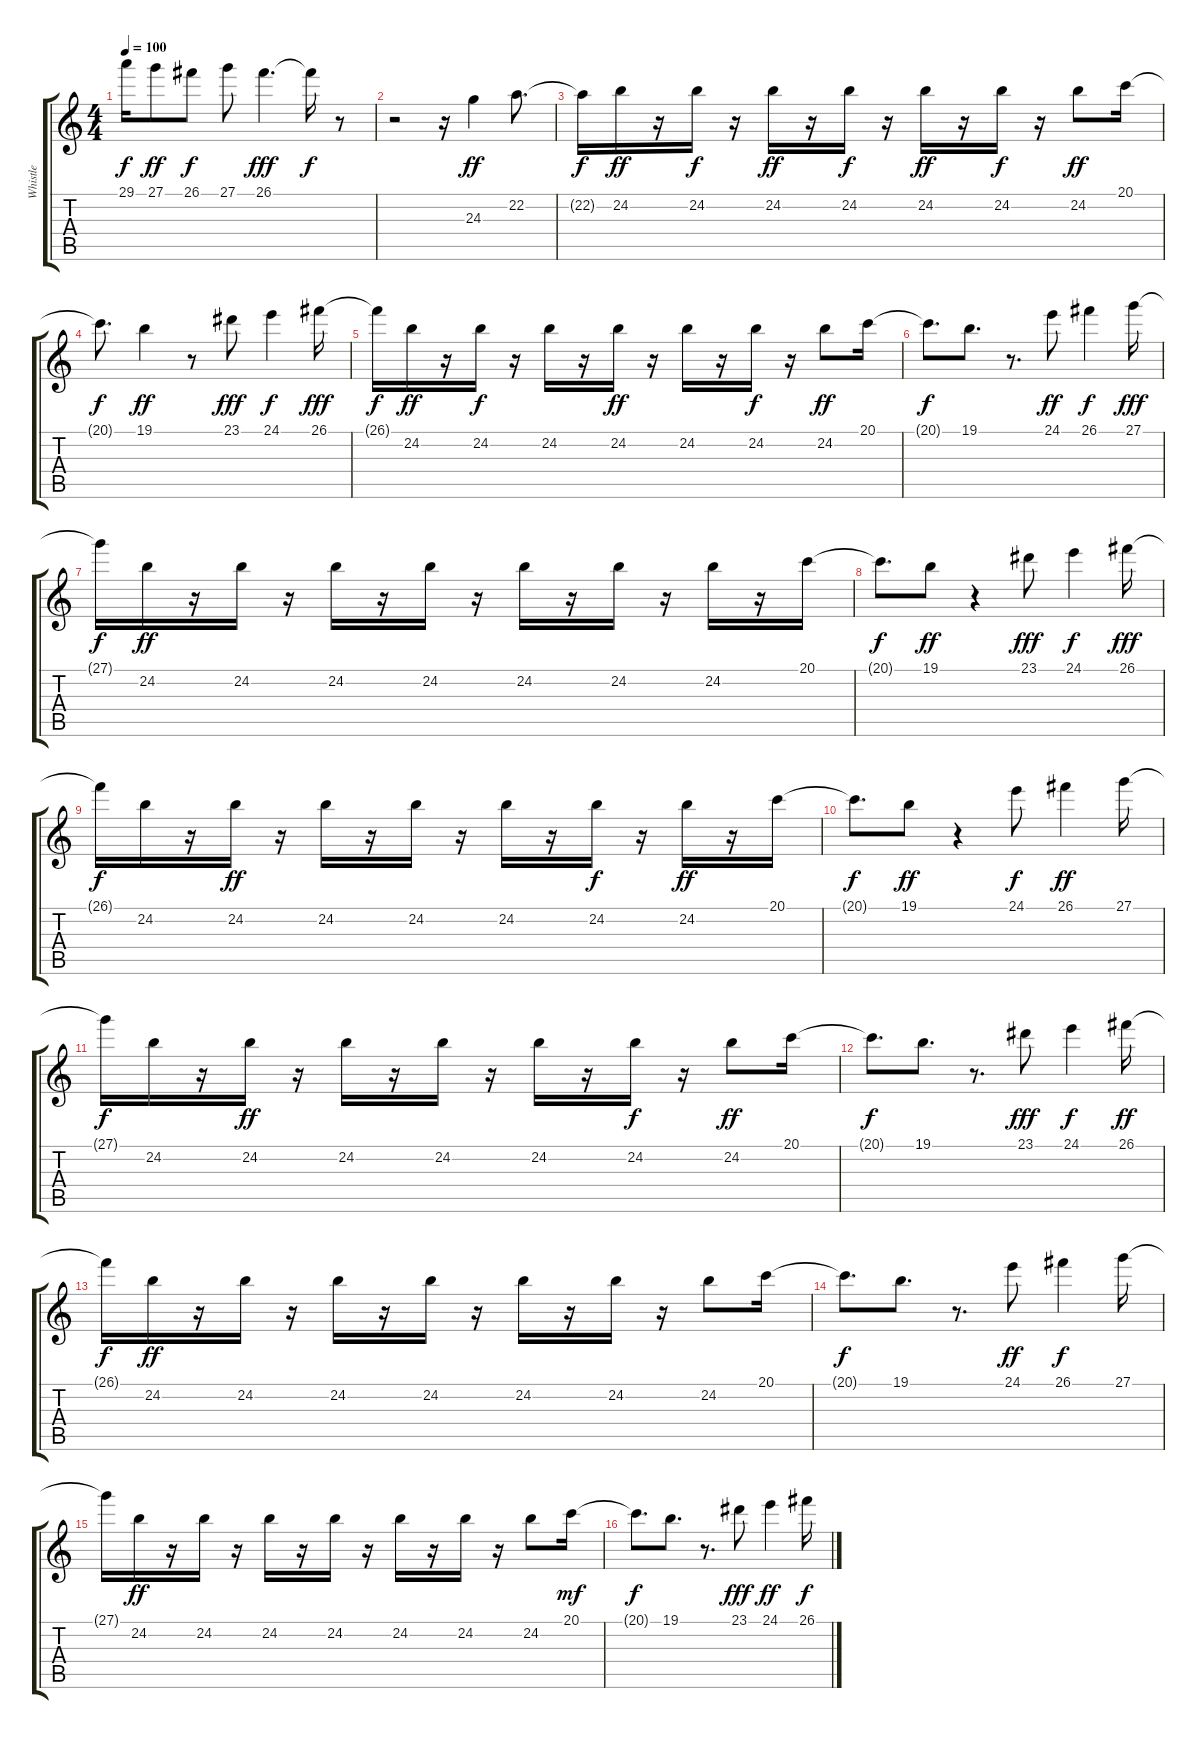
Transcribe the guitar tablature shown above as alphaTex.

\track ("Whistle" "Whistle") {instrument whistle}
\staff {score tabs}
\tuning (E4 B3 G3 D3 A2 E2) {hide}
\ts (4 4)
\tempo 100
\clef g2
\ks c
29.1{t}.16{dy f} 27.1.8{dy ff} 26.1.8{dy f} 27.1.8 26.1.4{d dy fff} 26.1{t}.16{dy f} r.8 |
r.2 r.16 24.3.4{dy ff} 22.2.8{d} |
22.2{t}.16{dy f} 24.2.16{dy ff} r.16 24.2.16{dy f} r.16 24.2.16{dy ff} r.16 24.2.16{dy f} r.16 24.2.16{dy ff} r.16 24.2.16{dy f} r.16 24.2.8{dy ff} 20.1.16 |
20.1{t}.8{d dy f} 19.1.4{dy ff} r.8 23.1.8{dy fff} 24.1.4{dy f} 26.1.16{dy fff} |
26.1{t}.16{dy f} 24.2.16{dy ff} r.16 24.2.16{dy f} r.16 24.2.16 r.16 24.2.16{dy ff} r.16 24.2.16 r.16 24.2.16{dy f} r.16 24.2.8{dy ff} 20.1.16 |
20.1{t}.8{d dy f} 19.1.8{d} r.8{d} 24.1.8{dy ff} 26.1.4{dy f} 27.1.16{dy fff} |
27.1{t}.16{dy f} 24.2.16{dy ff} r.16 24.2.16 r.16 24.2.16 r.16 24.2.16 r.16 24.2.16 r.16 24.2.16 r.16 24.2.16 r.16 20.1.16 |
20.1{t}.8{d dy f} 19.1.8{dy ff} r.4 23.1.8{dy fff} 24.1.4{dy f} 26.1.16{dy fff} |
26.1{t}.16{dy f} 24.2.16 r.16 24.2.16{dy ff} r.16 24.2.16 r.16 24.2.16 r.16 24.2.16 r.16 24.2.16{dy f} r.16 24.2.16{dy ff} r.16 20.1.16 |
20.1{t}.8{d dy f} 19.1.8{dy ff} r.4 24.1.8{dy f} 26.1.4{dy ff} 27.1.16 |
27.1{t}.16{dy f} 24.2.16 r.16 24.2.16{dy ff} r.16 24.2.16 r.16 24.2.16 r.16 24.2.16 r.16 24.2.16{dy f} r.16 24.2.8{dy ff} 20.1.16 |
20.1{t}.8{d dy f} 19.1.8{d} r.8{d} 23.1.8{dy fff} 24.1.4{dy f} 26.1.16{dy ff} |
26.1{t}.16{dy f} 24.2.16{dy ff} r.16 24.2.16 r.16 24.2.16 r.16 24.2.16 r.16 24.2.16 r.16 24.2.16 r.16 24.2.8 20.1.16 |
20.1{t}.8{d dy f} 19.1.8{d} r.8{d} 24.1.8{dy ff} 26.1.4{dy f} 27.1.16 |
27.1{t}.16 24.2.16{dy ff} r.16 24.2.16 r.16 24.2.16 r.16 24.2.16 r.16 24.2.16 r.16 24.2.16 r.16 24.2.8 20.1.16{dy mf} |
20.1{t}.8{d dy f} 19.1.8{d} r.8{d} 23.1.8{dy fff} 24.1.4{dy ff} 26.1.16{dy f}
